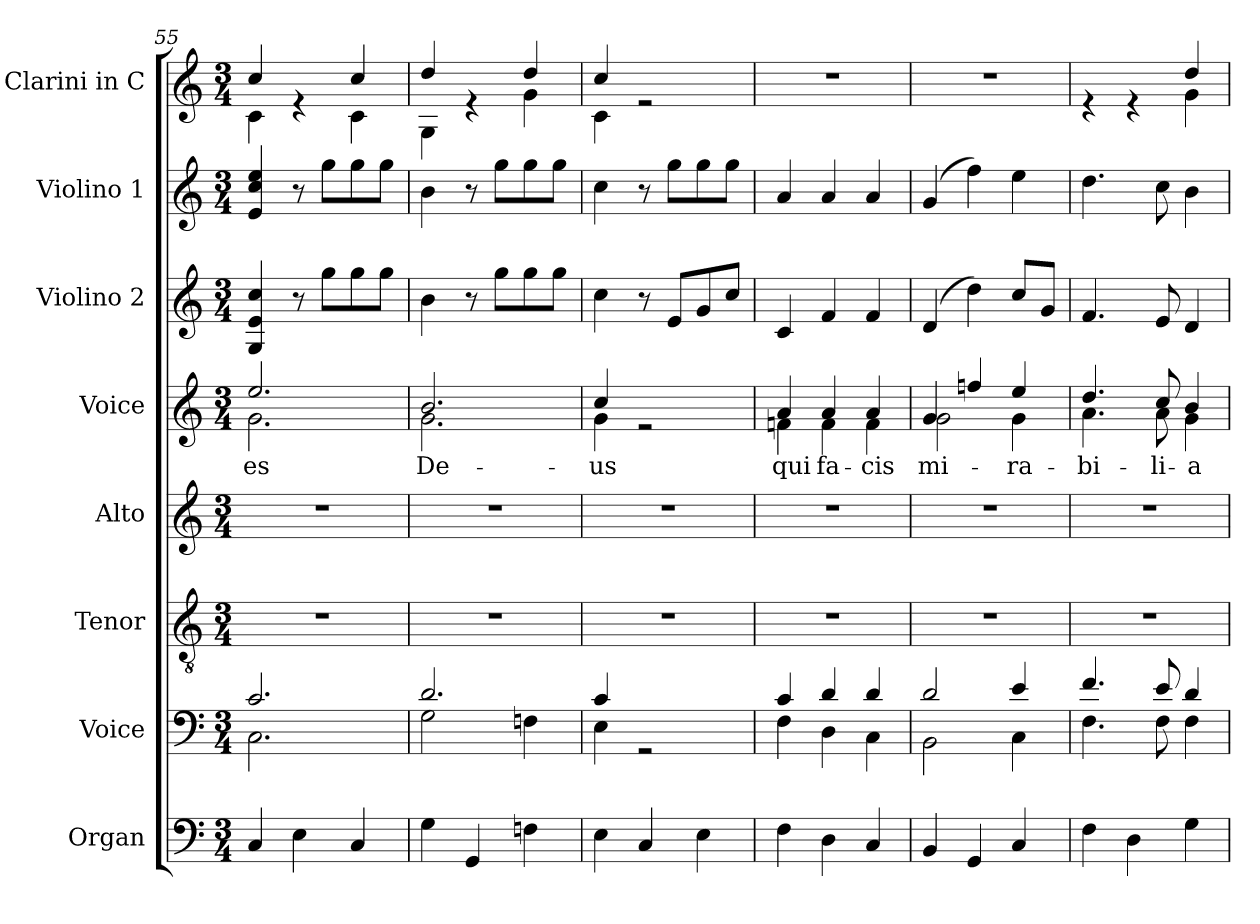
**kern	**kern	**kern	**kern	**kern	**text	**kern	**kern	**kern
*part8	*part7	*part6	*part5	*part4	*part4	*part3	*part2	*part1
*staff8	*staff7	*staff6	*staff5	*staff4	*staff4	*staff3	*staff2	*staff1
*I"Organ	*I"Voice	*I"Tenor	*I"Alto	*I"Voice	*	*I"Violino 2	*I"Violino 1	*I"Clarini in C
*	*	*	*	*	*	*I'Vln	*I'Vln	*
*clefF4	*clefF4	*clefGv2	*clefG2	*clefG2	*	*clefG2	*clefG2	*clefG2
*k[]	*k[]	*k[]	*k[]	*k[]	*	*k[]	*k[]	*k[]
*M3/4	*M3/4	*M3/4	*M3/4	*M3/4	*	*M3/4	*M3/4	*M3/4
=55	=55	=55	=55	=55	=55	=55	=55	=55
*	*^	*	*	*	*	*	*	*
!	!	!	!	!	!	!LO:LY:b	!	!	!
*	*	*	*	*	*^	*	*	*	*^
4C/	2.c/	2.C\	2.r	2.r	2.ee/	2.g\	es	4G/ 4e/ 4cc/	4e/ 4cc/ 4ee/	4cc/	4c\
4E\	.	.	.	.	.	.	.	8r	8r	4re	4ryy
.	.	.	.	.	.	.	.	8gg\L	8gg\L	.	.
4C/	.	.	.	.	.	.	.	8gg\	8gg\	4cc/	4c\
.	.	.	.	.	.	.	.	8gg\J	8gg\J	.	.
=56	=56	=56	=56	=56	=56	=56	=56	=56	=56	=56	=56
!	!	!	!	!	!	!	!LO:LY:b	!	!	!	!
4G\	2.d/	2G\	2.r	2.r	2.b/	2.g\	De-	4b\	4b\	4dd/	4G\
4GG/	.	.	.	.	.	.	.	8r	8r	4re	4ryy
.	.	.	.	.	.	.	.	8gg\L	8gg\L	.	.
4Fn\	.	4Fn\	.	.	.	.	.	8gg\	8gg\	4dd/	4g\
.	.	.	.	.	.	.	.	8gg\J	8gg\J	.	.
=57	=57	=57	=57	=57	=57	=57	=57	=57	=57	=57	=57
!	!	!	!	!	!	!	!LO:LY:b	!	!	!	!
4E\	4c/	4E\	2.r	2.r	4cc/	4g\	-us	4cc\	4cc\	4cc/	4c\
4C/	2rGG	2ryy	.	.	2re	2ryy	.	8r	8r	2re	2ryy
.	.	.	.	.	.	.	.	8e/L	8gg\L	.	.
4E\	.	.	.	.	.	.	.	8g/	8gg\	.	.
.	.	.	.	.	.	.	.	8cc/J	8gg\J	.	.
*	*	*	*	*	*	*	*	*	*	*v	*v
=58	=58	=58	=58	=58	=58	=58	=58	=58	=58	=58
!	!	!	!	!	!	!	!LO:LY:b	!	!	!
4F\	4c/	4F\	2.r	2.r	4a/	4fn\	qui	4c/	4a/	2.r
!	!	!	!	!	!	!	!LO:LY:b	!	!	!
4D\	4d/	4D\	.	.	4a/	4f\	fa-	4f/	4a/	.
!	!	!	!	!	!	!	!LO:LY:b	!	!	!
4C/	4d/	4C\	.	.	4a/	4f\	-cis	4f/	4a/	.
=59	=59	=59	=59	=59	=59	=59	=59	=59	=59	=59
!	!	!	!	!	!	!	!LO:LY:b	!	!	!
4BB/	2d/	2BB\	2.r	2.r	4g/	2g\	mi-	(4d/	(4g/	2.r
4GG/	.	.	.	.	4ffn/	.	.	4dd\)	4ff\)	.
!	!	!	!	!	!	!	!LO:LY:b	!	!	!
4C/	4e/	4C\	.	.	4ee/	4g\	-ra-	8cc/L	4ee\	.
.	.	.	.	.	.	.	.	8g/J	.	.
=60	=60	=60	=60	=60	=60	=60	=60	=60	=60	=60
!	!	!	!	!	!	!	!LO:LY:b	!	!	!
*	*	*	*	*	*	*	*	*	*	*^
4F\	4.f/	4.F\	2.r	2.r	4.dd/	4.a\	-bi-	4.f/	4.dd\	4re	2ryy
4D\	.	.	.	.	.	.	.	.	.	4re	.
!	!	!	!	!	!	!	!LO:LY:b	!	!	!	!
.	8e/	8F\	.	.	8cc/	8a\	-li-	8e/	8cc\	.	.
!	!	!	!	!	!	!	!LO:LY:b	!	!	!	!
4G\	4d/	4F\	.	.	4b/	4g\	-a	4d/	4b\	4dd/	4g\
*	*v	*v	*	*	*v	*v	*	*	*	*v	*v
=	=	=	=	=	=	=	=	=
*-	*-	*-	*-	*-	*-	*-	*-	*-
